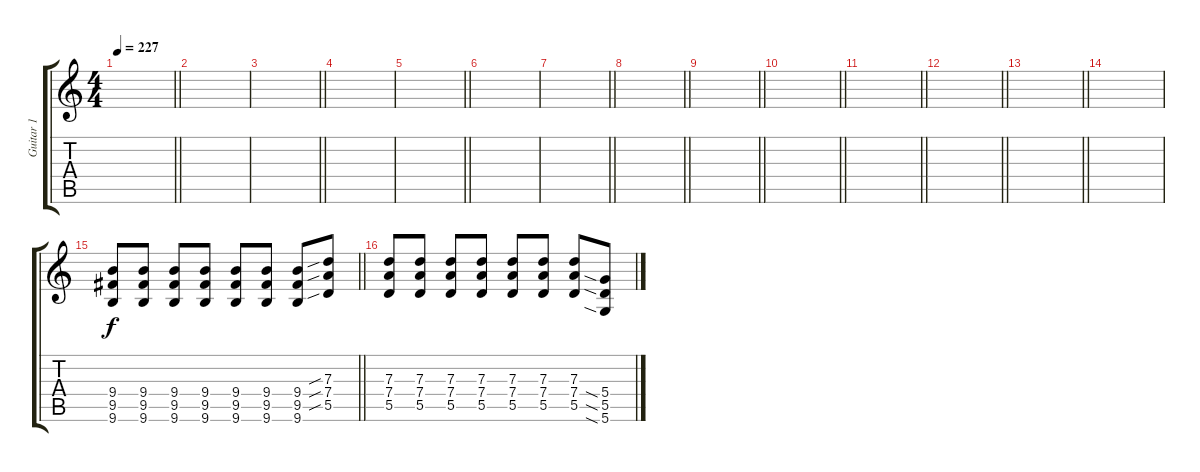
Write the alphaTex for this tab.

\track ("Guitar 1" "Guitar 1") {instrument overdrivenguitar}
\staff {score tabs}
\tuning (E4 B3 G3 D3 A2 D2) {hide}
\ts (4 4)
\tempo 227
\clef g2
\barLineRight lightlight
\ks c
|
|
\barLineRight lightlight
|
|
\barLineRight lightlight
|
|
\barLineRight lightlight
|
\barLineRight lightlight
|
\barLineRight lightlight
|
\barLineRight lightlight
|
\barLineRight lightlight
|
\barLineRight lightlight
|
\barLineRight lightlight
|
|
\barLineRight lightlight
(9.4 9.5 9.6).8 (9.4 9.5 9.6).8 (9.4 9.5 9.6).8 (9.4 9.5 9.6).8 (9.4 9.5 9.6).8 (9.4 9.5 9.6).8 (9.4 9.5 9.6).8 (7.3{sib} 7.4{sib} 5.5{sib}).8 |
(7.3 7.4 5.5).8 (7.3 7.4 5.5).8 (7.3 7.4 5.5).8 (7.3 7.4 5.5).8 (7.3 7.4 5.5).8 (7.3 7.4 5.5).8 (7.3 7.4 5.5).8 (5.4{sia} 5.5{sia} 5.6{sia}).8
